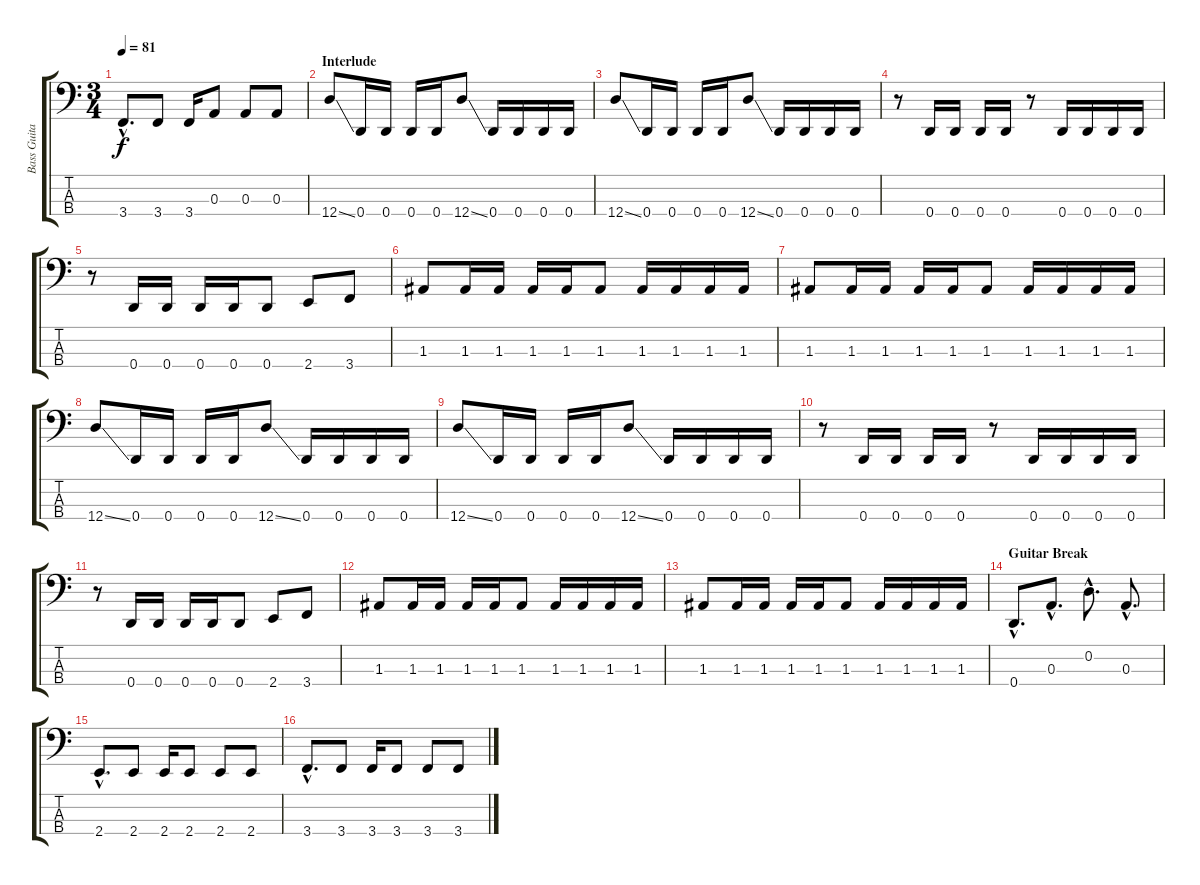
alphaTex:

\track ("Bass Guitar" "Bass Guita") {instrument electricbasspick}
\staff {score tabs}
\tuning (G2 D2 A1 D1) {hide}
\ts (3 4)
\tempo 81
\clef f4
\ks c
3.4{hac}.8{d dy f} 3.4.8 3.4.16 0.3.8 0.3.8 0.3.8 |
\section ("" "Interlude")
12.4{ss}.8 0.4.16 0.4.16 0.4.16 0.4.16 12.4{ss}.8 0.4.16 0.4.16 0.4.16 0.4.16 |
12.4{ss}.8 0.4.16 0.4.16 0.4.16 0.4.16 12.4{ss}.8 0.4.16 0.4.16 0.4.16 0.4.16 |
r.8 0.4.16 0.4.16 0.4.16 0.4.16 r.8 0.4.16 0.4.16 0.4.16 0.4.16 |
r.8 0.4.16 0.4.16 0.4.16 0.4.16 0.4.8 2.4.8 3.4.8 |
1.3.8 1.3.16 1.3.16 1.3.16 1.3.16 1.3.8 1.3.16 1.3.16 1.3.16 1.3.16 |
1.3.8 1.3.16 1.3.16 1.3.16 1.3.16 1.3.8 1.3.16 1.3.16 1.3.16 1.3.16 |
12.4{ss}.8 0.4.16 0.4.16 0.4.16 0.4.16 12.4{ss}.8 0.4.16 0.4.16 0.4.16 0.4.16 |
12.4{ss}.8 0.4.16 0.4.16 0.4.16 0.4.16 12.4{ss}.8 0.4.16 0.4.16 0.4.16 0.4.16 |
r.8 0.4.16 0.4.16 0.4.16 0.4.16 r.8 0.4.16 0.4.16 0.4.16 0.4.16 |
r.8 0.4.16 0.4.16 0.4.16 0.4.16 0.4.8 2.4.8 3.4.8 |
1.3.8 1.3.16 1.3.16 1.3.16 1.3.16 1.3.8 1.3.16 1.3.16 1.3.16 1.3.16 |
1.3.8 1.3.16 1.3.16 1.3.16 1.3.16 1.3.8 1.3.16 1.3.16 1.3.16 1.3.16 |
\section ("" "Guitar Break")
0.4{hac}.8{d} 0.3{hac}.8{d} 0.2{hac}.8{d} 0.3{hac}.8{d} |
2.4{hac}.8{d} 2.4.8 2.4.16 2.4.8 2.4.8 2.4.8 |
3.4{hac}.8{d} 3.4.8 3.4.16 3.4.8 3.4.8 3.4.8
